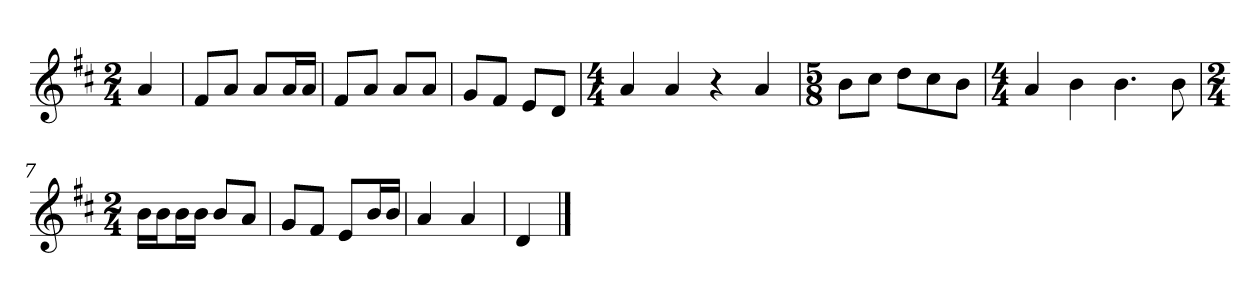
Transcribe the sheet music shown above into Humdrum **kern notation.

**kern
*part1
*staff1
*k[f#c#]
*M2/4
*MM120
=
4a
=1
8f#L
8aJ
8aL
16aL
16aJJ
=2
8f#L
8aJ
8aL
8aJ
=3
8gL
8f#J
8eL
8dJ
=4
*M4/4
4a
4a
4r
4a
=5
*M5/8
8bL
8cc#J
8ddL
8cc#
8bJ
=6
*M4/4
4a
4b
4.b
8b
=7
*M2/4
16bLL
16bJ
16bL
16bJJ
8bL
8aJ
=8
8gL
8f#J
8eL
16bL
16bJJ
=9
4a
4a
=10
4d
==
*-
